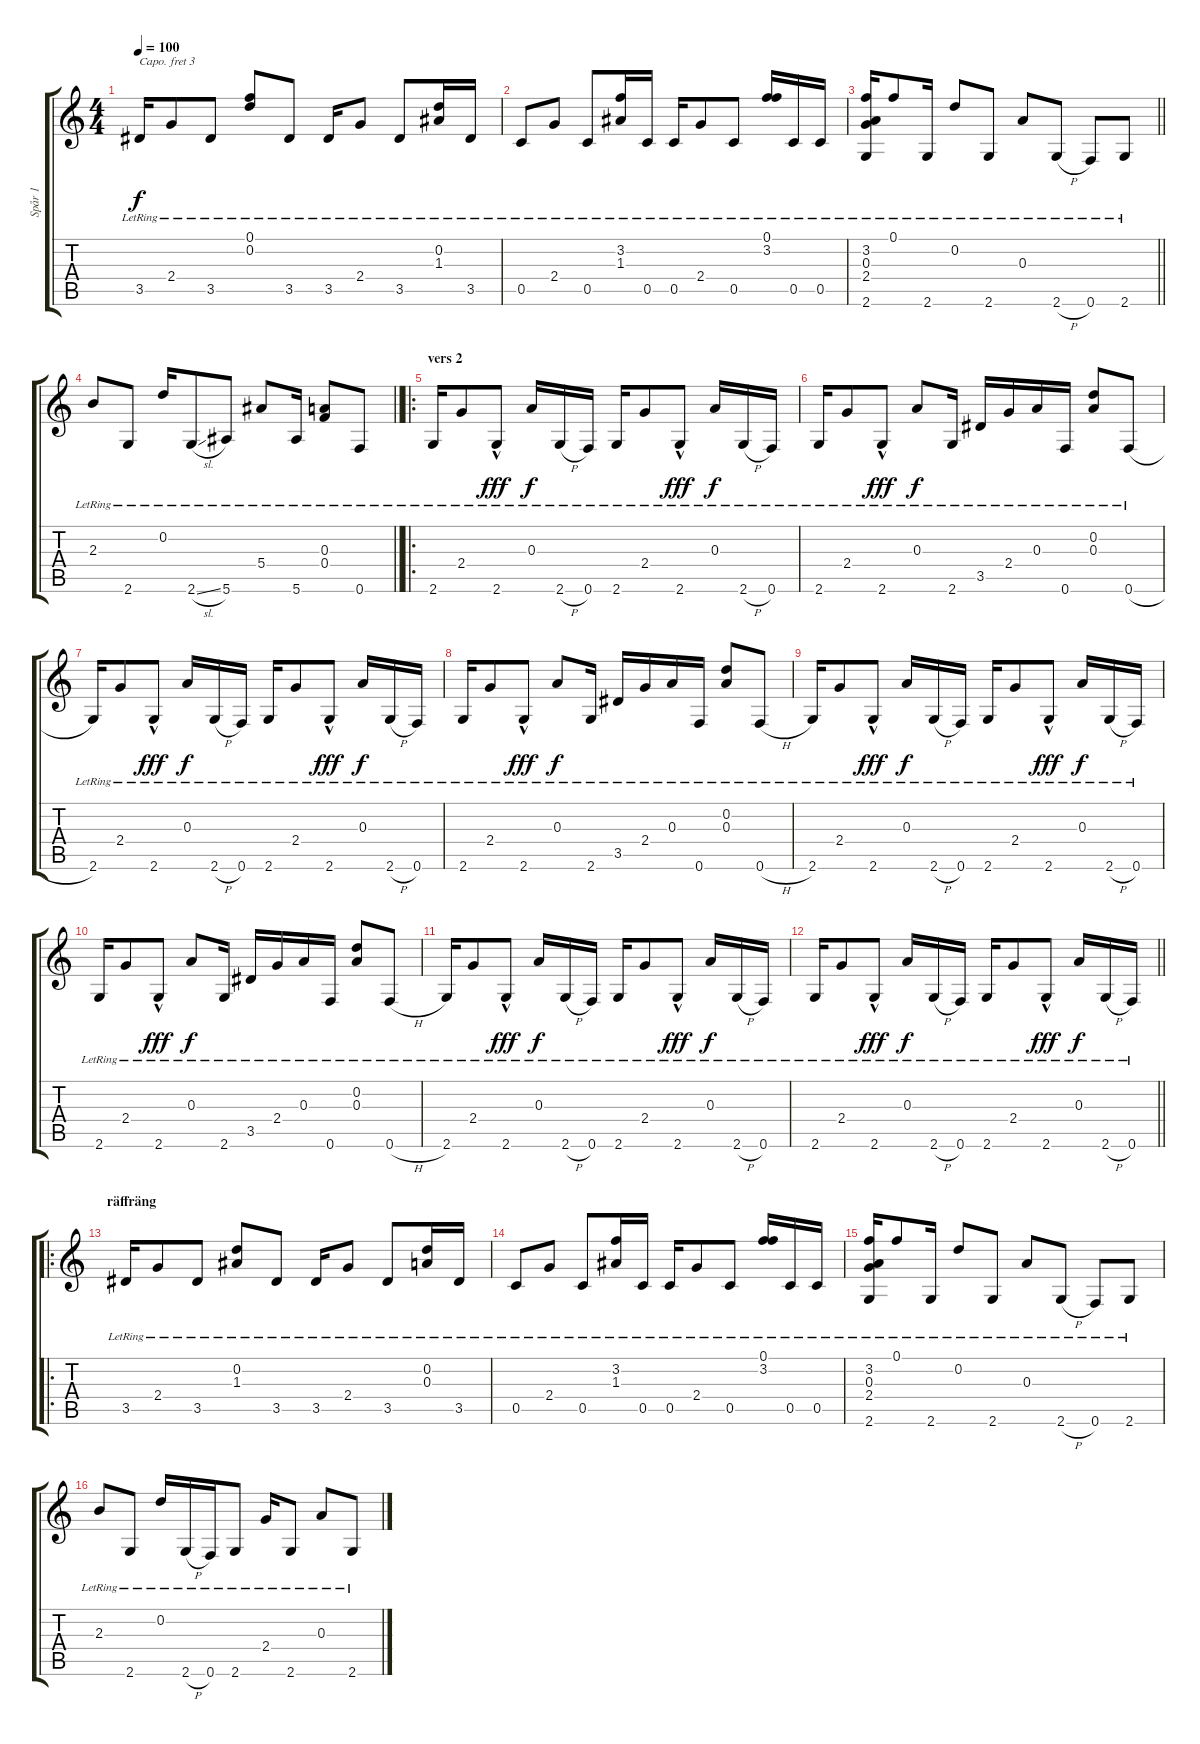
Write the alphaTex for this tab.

\track ("Spår 1" "Spår 1") {instrument acousticguitarsteel}
\staff {score tabs}
\capo 3
\tuning (D4 B3 Gb3 D3 A2 D2) {hide}
\ts (4 4)
\tempo 100
\clef g2
\ks c
3.5{lr}.16{dy f} 2.4{lr}.8 3.5{lr}.8 (0.1 0.2{lr}).8 3.5{lr}.8 3.5{lr}.16 2.4{lr}.8 3.5{lr}.8 (0.2{lr} 1.3).16 3.5{lr}.16 |
0.5{lr}.8 2.4{lr}.8 0.5{lr}.8 (3.2{lr} 1.3{lr}).16 0.5{lr}.16 0.5{lr}.16 2.4{lr}.8 0.5{lr}.8 (0.1{lr} 3.2{lr}).16 0.5{lr}.16 0.5{lr}.16 |
\barLineRight lightlight
(3.2{lr} 0.3{lr} 2.4{lr} 2.6{lr}).16 0.1{lr}.8 2.6{lr}.16 0.2{lr}.8 2.6{lr}.8 0.3{lr}.8 2.6{h lr}.8 0.6{lr}.8 2.6{lr}.8 |
\barLineRight lightlight
2.3{lr}.8 2.6{lr}.8 0.2{lr}.16 2.6{sl lr}.8 5.6{lr}.8 5.4{lr}.8 5.6{lr}.16 (0.3{lr} 0.4{lr}).8 0.6{lr}.8 |
\ro
\section ("" "vers 2")
2.6{lr}.16 2.4{lr}.8 2.6{hac lr}.8{dy fff} 0.3{lr}.16{dy f} 2.6{h lr}.16 0.6{lr}.16 2.6{lr}.16 2.4{lr}.8 2.6{hac lr}.8{dy fff} 0.3{lr}.16{dy f} 2.6{h lr}.16 0.6{lr}.16 |
2.6{lr}.16 2.4{lr}.8 2.6{hac lr}.8{dy fff} 0.3{lr}.8{dy f} 2.6{lr}.16 3.5{lr}.16 2.4{lr}.16 0.3{lr}.16 0.6{lr}.16 (0.2{lr} 0.3{lr}).8 0.6{h lr}.8 |
2.6{lr}.16 2.4{lr}.8 2.6{hac lr}.8{dy fff} 0.3{lr}.16{dy f} 2.6{h lr}.16 0.6{lr}.16 2.6{lr}.16 2.4{lr}.8 2.6{hac lr}.8{dy fff} 0.3{lr}.16{dy f} 2.6{h lr}.16 0.6{lr}.16 |
2.6{lr}.16 2.4{lr}.8 2.6{hac lr}.8{dy fff} 0.3{lr}.8{dy f} 2.6{lr}.16 3.5{lr}.16 2.4{lr}.16 0.3{lr}.16 0.6{lr}.16 (0.2{lr} 0.3{lr}).8 0.6{h lr}.8 |
2.6{lr}.16 2.4{lr}.8 2.6{hac lr}.8{dy fff} 0.3{lr}.16{dy f} 2.6{h lr}.16 0.6{lr}.16 2.6{lr}.16 2.4{lr}.8 2.6{hac lr}.8{dy fff} 0.3{lr}.16{dy f} 2.6{h lr}.16 0.6{lr}.16 |
2.6{lr}.16 2.4{lr}.8 2.6{hac lr}.8{dy fff} 0.3{lr}.8{dy f} 2.6{lr}.16 3.5{lr}.16 2.4{lr}.16 0.3{lr}.16 0.6{lr}.16 (0.2{lr} 0.3{lr}).8 0.6{h lr}.8 |
2.6{lr}.16 2.4{lr}.8 2.6{hac lr}.8{dy fff} 0.3{lr}.16{dy f} 2.6{h lr}.16 0.6{lr}.16 2.6{lr}.16 2.4{lr}.8 2.6{hac lr}.8{dy fff} 0.3{lr}.16{dy f} 2.6{h lr}.16 0.6{lr}.16 |
\barLineRight lightlight
2.6{lr}.16 2.4{lr}.8 2.6{hac lr}.8{dy fff} 0.3{lr}.16{dy f} 2.6{h lr}.16 0.6{lr}.16 2.6{lr}.16 2.4{lr}.8 2.6{hac lr}.8{dy fff} 0.3{lr}.16{dy f} 2.6{h lr}.16 0.6{lr}.16 |
\ro
\section ("" "räffräng")
3.5{lr}.16 2.4{lr}.8 3.5{lr}.8 (0.2{lr} 1.3{lr}).8 3.5{lr}.8 3.5{lr}.16 2.4{lr}.8 3.5{lr}.8 (0.2{lr} 0.3{lr}).16 3.5{lr}.16 |
0.5{lr}.8 2.4{lr}.8 0.5{lr}.8 (3.2{lr} 1.3{lr}).16 0.5{lr}.16 0.5{lr}.16 2.4{lr}.8 0.5{lr}.8 (0.1{lr} 3.2{lr}).16 0.5{lr}.16 0.5{lr}.16 |
(3.2{lr} 0.3{lr} 2.4{lr} 2.6{lr}).16 0.1{lr}.8 2.6{lr}.16 0.2{lr}.8 2.6{lr}.8 0.3{lr}.8 2.6{h lr}.8 0.6{lr}.8 2.6{lr}.8 |
2.3{lr}.8 2.6{lr}.8 0.2{lr}.16 2.6{h lr}.16 0.6{lr}.16 2.6{lr}.8 2.4{lr}.16 2.6{lr}.8 0.3{lr}.8 2.6{lr}.8
